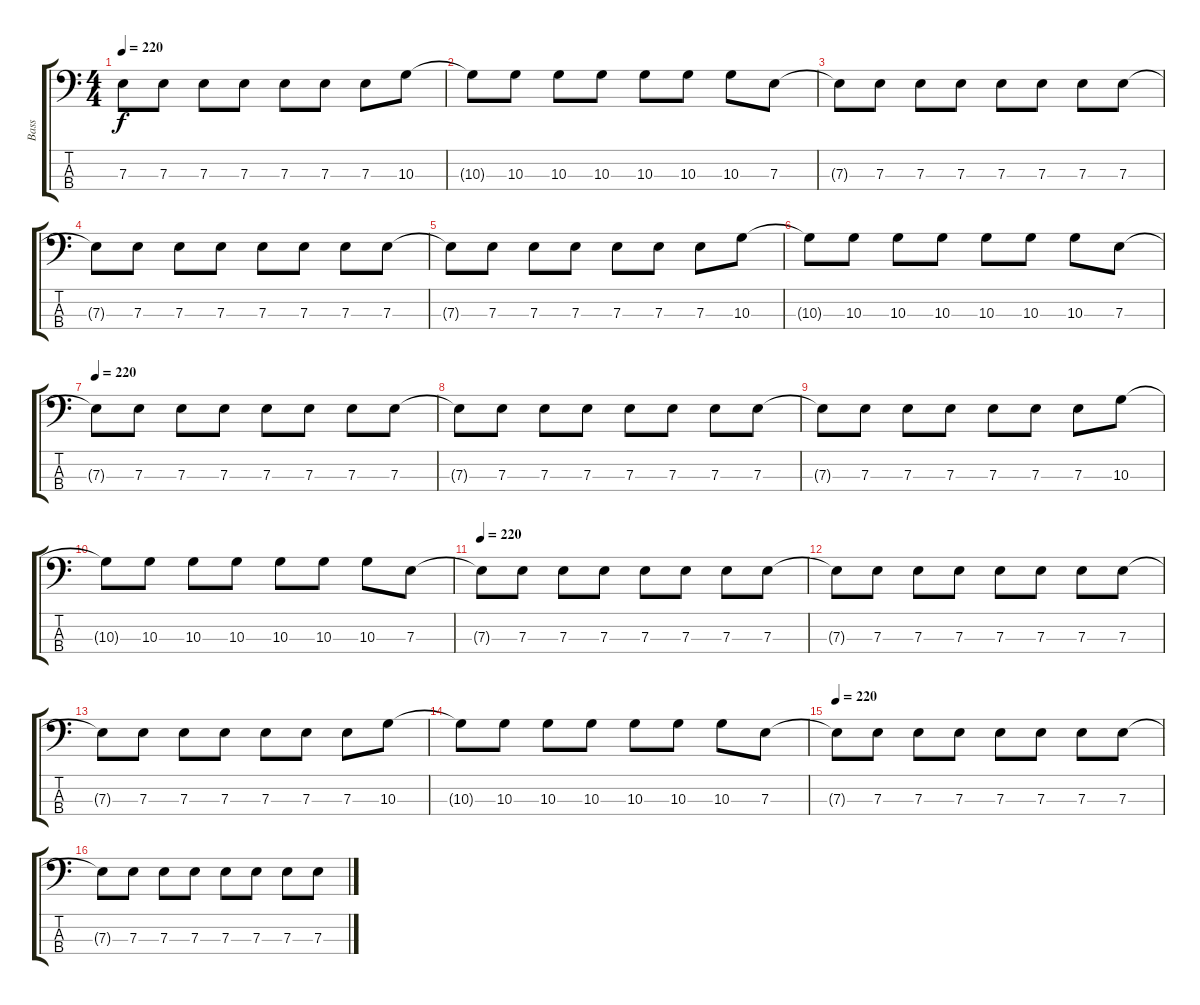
\track ("Bass" "Bass") {instrument electricbassfinger}
\staff {score tabs}
\tuning (G2 D2 A1 E1) {hide}
\ts (4 4)
\tempo 220
\clef f4
\ks c
7.3{t}.8{dy f} 7.3.8 7.3.8 7.3.8 7.3.8 7.3.8 7.3.8 10.3.8 |
10.3{t}.8 10.3.8 10.3.8 10.3.8 10.3.8 10.3.8 10.3.8 7.3.8 |
7.3{t}.8 7.3.8 7.3.8 7.3.8 7.3.8 7.3.8 7.3.8 7.3.8 |
7.3{t}.8 7.3.8 7.3.8 7.3.8 7.3.8 7.3.8 7.3.8 7.3.8 |
7.3{t}.8 7.3.8 7.3.8 7.3.8 7.3.8 7.3.8 7.3.8 10.3.8 |
10.3{t}.8 10.3.8 10.3.8 10.3.8 10.3.8 10.3.8 10.3.8 7.3.8 |
\tempo 220
7.3{t}.8 7.3.8 7.3.8 7.3.8 7.3.8 7.3.8 7.3.8 7.3.8 |
7.3{t}.8 7.3.8 7.3.8 7.3.8 7.3.8 7.3.8 7.3.8 7.3.8 |
7.3{t}.8 7.3.8 7.3.8 7.3.8 7.3.8 7.3.8 7.3.8 10.3.8 |
10.3{t}.8 10.3.8 10.3.8 10.3.8 10.3.8 10.3.8 10.3.8 7.3.8 |
\tempo 220
7.3{t}.8 7.3.8 7.3.8 7.3.8 7.3.8 7.3.8 7.3.8 7.3.8 |
7.3{t}.8 7.3.8 7.3.8 7.3.8 7.3.8 7.3.8 7.3.8 7.3.8 |
7.3{t}.8 7.3.8 7.3.8 7.3.8 7.3.8 7.3.8 7.3.8 10.3.8 |
10.3{t}.8 10.3.8 10.3.8 10.3.8 10.3.8 10.3.8 10.3.8 7.3.8 |
\tempo 220
7.3{t}.8 7.3.8 7.3.8 7.3.8 7.3.8 7.3.8 7.3.8 7.3.8 |
7.3{t}.8 7.3.8 7.3.8 7.3.8 7.3.8 7.3.8 7.3.8 7.3.8
